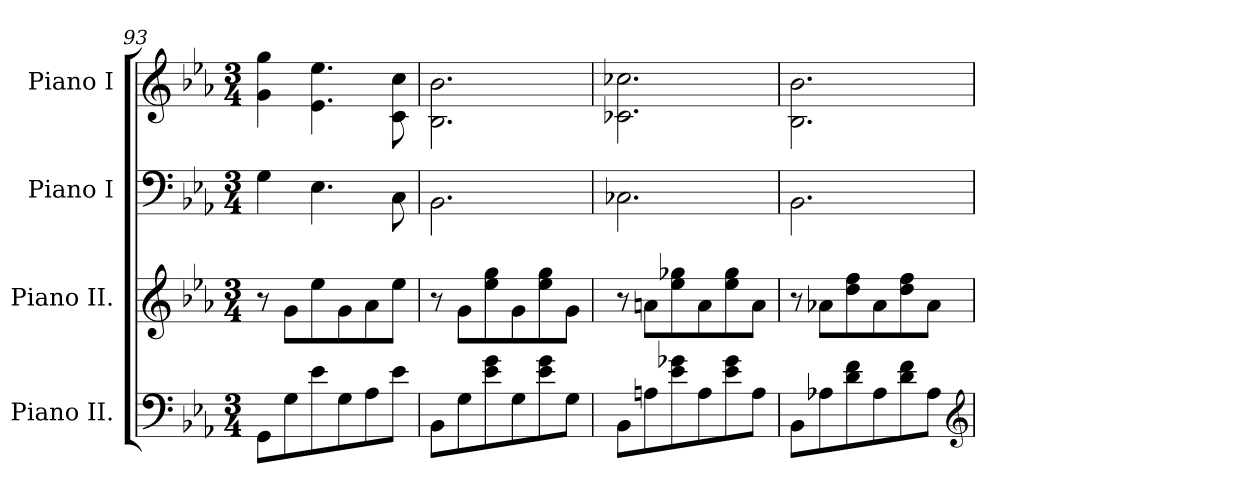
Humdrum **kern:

**kern	**kern	**kern	**kern
*part4	*part3	*part2	*part1
*staff4	*staff3	*staff2	*staff1
*I"Piano II.	*I"Piano II.	*I"Piano I	*I"Piano I
*clefF4	*clefG2	*clefF4	*clefG2
*k[b-e-a-]	*k[b-e-a-]	*k[b-e-a-]	*k[b-e-a-]
*M3/4	*M3/4	*M3/4	*M3/4
=93	=93	=93	=93
8GG\L	8r	4G\	4g\ 4gg\
8G\	8g\L	.	.
8e-\	8ee-\	4.E-\	4.e-\ 4.ee-\
8G\	8g\	.	.
8A-\	8a-\	.	.
8e-\J	8ee-\J	8C\	8c\ 8cc\
=94	=94	=94	=94
8BB-\L	8r	2.BB-\	2.B-\ 2.b-\
8G\	8g\L	.	.
8e-\ 8g\	8ee-\ 8gg\	.	.
8G\	8g\	.	.
8e-\ 8g\	8ee-\ 8gg\	.	.
8G\J	8g\J	.	.
=95	=95	=95	=95
8BB-\L	8r	2.C-X\	2.c-X\ 2.cc-X\
8An\	8an\L	.	.
8e-\ 8g-X\	8ee-\ 8gg-X\	.	.
8A\	8a\	.	.
8e-\ 8g-\	8ee-\ 8gg-\	.	.
8A\J	8a\J	.	.
=96	=96	=96	=96
8BB-\L	8r	2.BB-\	2.B-\ 2.b-\
8A-X\	8a-X\L	.	.
8d\ 8f\	8dd\ 8ff\	.	.
8A-\	8a-\	.	.
8d\ 8f\	8dd\ 8ff\	.	.
8A-\J	8a-\J	.	.
*clefG2	*	*	*
=	=	=	=
*-	*-	*-	*-
